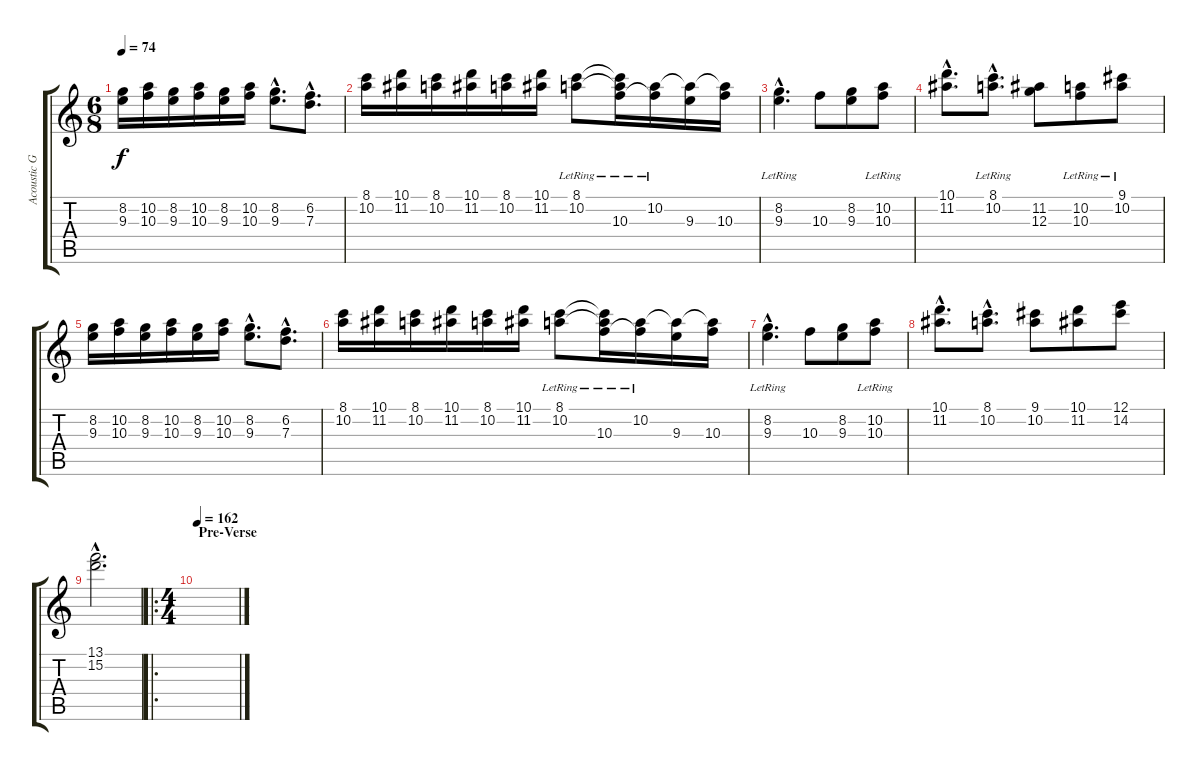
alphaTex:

\track ("Acoustic Guitar" "Acoustic G") {instrument acousticguitarsteel}
\staff {score tabs}
\tuning (E4 B3 G3 D3 A2 D2) {hide}
\ts (6 8)
\tempo 74
\clef g2
\ks c
(8.2 9.3).16{dy f instrument electricguitarjazz} (10.2 10.3).16 (8.2 9.3).16 (10.2 10.3).16 (8.2 9.3).16 (10.2 10.3).16 (8.2{hac} 9.3{hac}).8{d} (6.2{hac} 7.3{hac}).8{d} |
(8.1 10.2).16 (10.1 11.2).16 (8.1 10.2).16 (10.1 11.2).16 (8.1 10.2).16 (10.1 11.2).16 (8.1{lr} 10.2{lr}).8 (8.1{t} 10.2{t} 10.3{lr}).16 (10.2{lr} 10.3{t}).16 (10.2{t} 9.3).16 (10.2{t} 10.3).16 |
(8.2{hac lr} 9.3{hac}).4{d} 10.3.8 (8.2 9.3).8 (10.2 10.3{lr}).8 |
(10.1{hac} 11.2{hac}).8{d} (8.1{hac lr} 10.2{hac}).8{d} (11.2 12.3).8 (10.2 10.3{lr}).8 (9.1{lr} 10.2{lr}).8 |
(8.2 9.3).16 (10.2 10.3).16 (8.2 9.3).16 (10.2 10.3).16 (8.2 9.3).16 (10.2 10.3).16 (8.2{hac} 9.3{hac}).8{d} (6.2{hac} 7.3{hac}).8{d} |
(8.1 10.2).16 (10.1 11.2).16 (8.1 10.2).16 (10.1 11.2).16 (8.1 10.2).16 (10.1 11.2).16 (8.1{lr} 10.2{lr}).8 (8.1{t} 10.2{t} 10.3{lr}).16 (10.2{lr} 10.3{t}).16 (10.2{t} 9.3).16 (10.2{t} 10.3).16 |
(8.2{hac lr} 9.3{hac}).4{d} 10.3.8 (8.2 9.3).8 (10.2 10.3{lr}).8 |
(10.1{hac} 11.2{hac}).8{d} (8.1{hac} 10.2{hac}).8{d} (9.1 10.2).8 (10.1 11.2).8 (12.1 14.2).8 |
(13.1{hac} 15.2{hac}).2{d} |
\ro
\ts (4 4)
\section ("" "Pre-Verse")
\tempo 162
